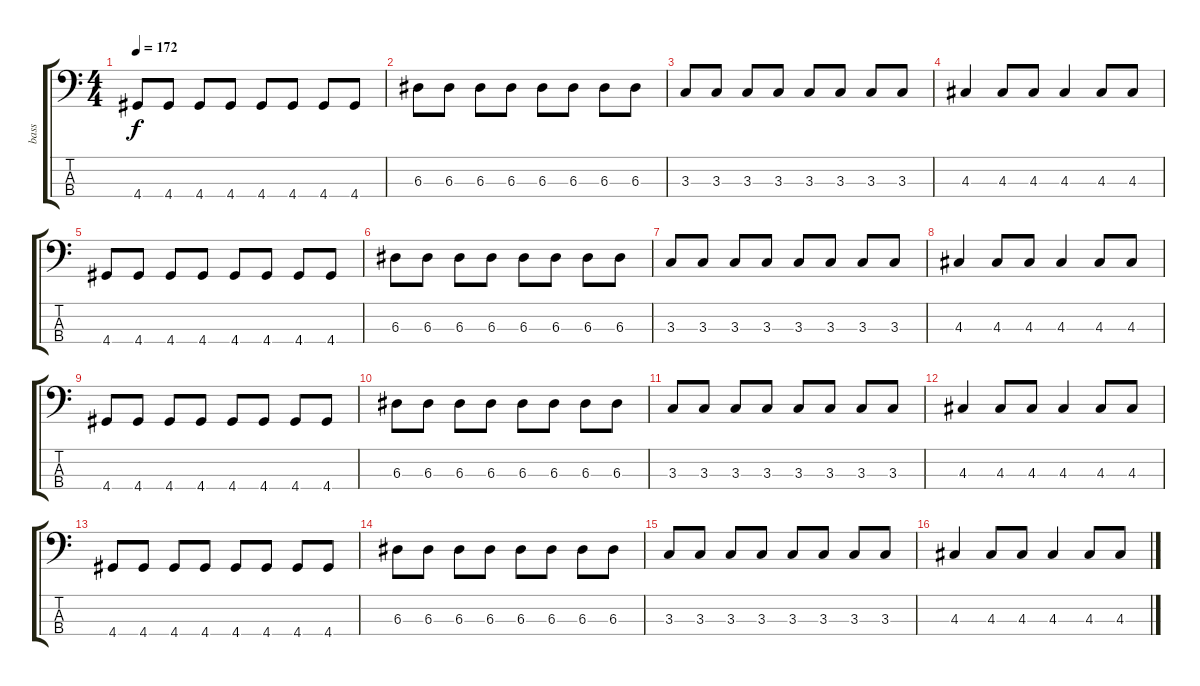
\track ("bass" "bass") {instrument electricbassfinger}
\staff {score tabs}
\tuning (G2 D2 A1 E1) {hide}
\ts (4 4)
\tempo 172
\clef f4
\ks c
4.4.8{dy f} 4.4.8 4.4.8 4.4.8 4.4.8 4.4.8 4.4.8 4.4.8 |
6.3.8 6.3.8 6.3.8 6.3.8 6.3.8 6.3.8 6.3.8 6.3.8 |
3.3.8 3.3.8 3.3.8 3.3.8 3.3.8 3.3.8 3.3.8 3.3.8 |
4.3.4 4.3.8 4.3.8 4.3.4 4.3.8 4.3.8 |
4.4.8 4.4.8 4.4.8 4.4.8 4.4.8 4.4.8 4.4.8 4.4.8 |
6.3.8 6.3.8 6.3.8 6.3.8 6.3.8 6.3.8 6.3.8 6.3.8 |
3.3.8 3.3.8 3.3.8 3.3.8 3.3.8 3.3.8 3.3.8 3.3.8 |
4.3.4 4.3.8 4.3.8 4.3.4 4.3.8 4.3.8 |
4.4.8 4.4.8 4.4.8 4.4.8 4.4.8 4.4.8 4.4.8 4.4.8 |
6.3.8 6.3.8 6.3.8 6.3.8 6.3.8 6.3.8 6.3.8 6.3.8 |
3.3.8 3.3.8 3.3.8 3.3.8 3.3.8 3.3.8 3.3.8 3.3.8 |
4.3.4 4.3.8 4.3.8 4.3.4 4.3.8 4.3.8 |
4.4.8 4.4.8 4.4.8 4.4.8 4.4.8 4.4.8 4.4.8 4.4.8 |
6.3.8 6.3.8 6.3.8 6.3.8 6.3.8 6.3.8 6.3.8 6.3.8 |
3.3.8 3.3.8 3.3.8 3.3.8 3.3.8 3.3.8 3.3.8 3.3.8 |
4.3.4 4.3.8 4.3.8 4.3.4 4.3.8 4.3.8
